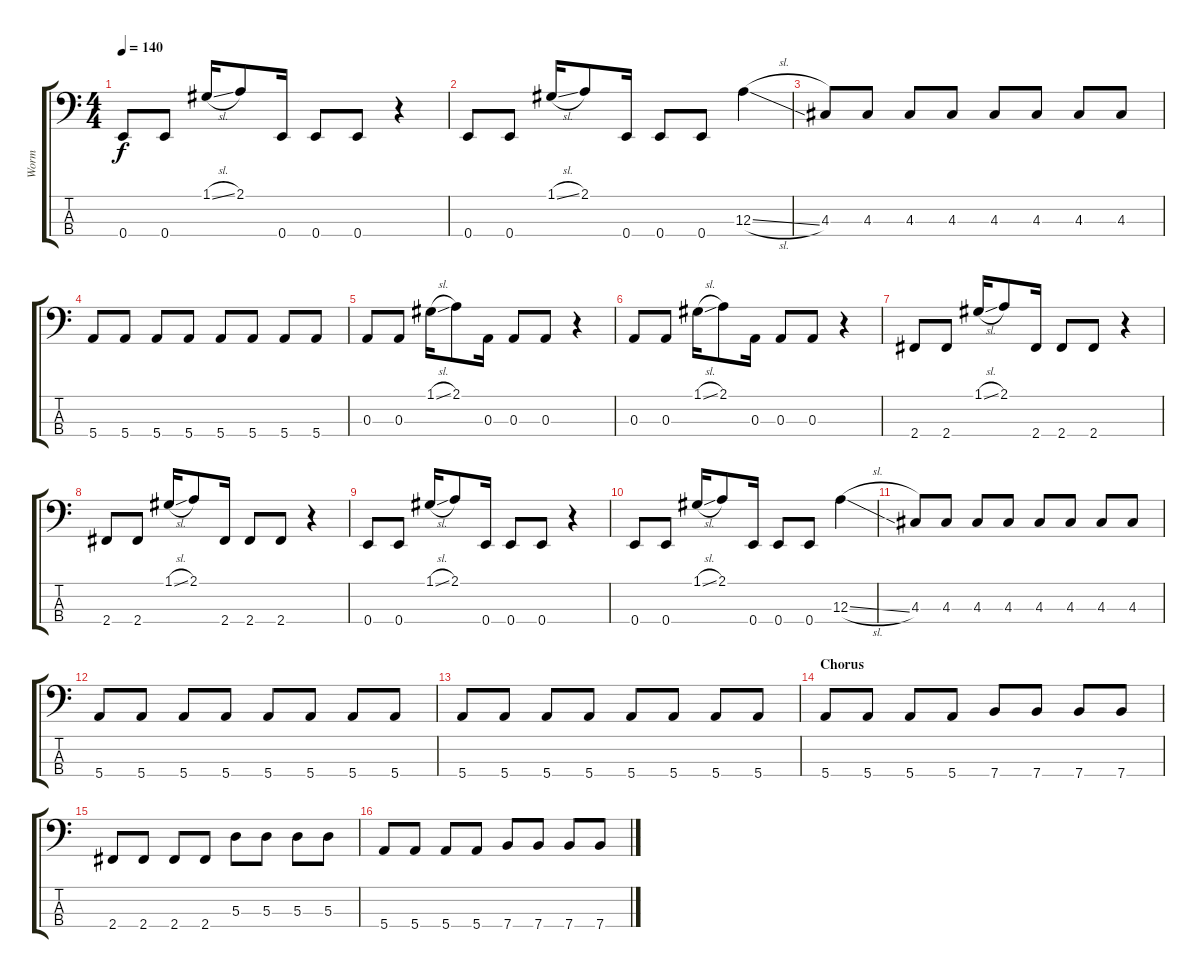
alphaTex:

\track ("Worm" "Worm") {instrument electricbasspick}
\staff {score tabs}
\tuning (G2 D2 A1 E1) {hide}
\ts (4 4)
\tempo 140
\clef f4
\ks c
0.4.8{dy f} 0.4.8 1.1{sl}.16 2.1.8 0.4.16 0.4.8 0.4.8 r.4 |
0.4.8 0.4.8 1.1{sl}.16 2.1.8 0.4.16 0.4.8 0.4.8 12.3{sl}.4 |
4.3.8 4.3.8 4.3.8 4.3.8 4.3.8 4.3.8 4.3.8 4.3.8 |
5.4.8 5.4.8 5.4.8 5.4.8 5.4.8 5.4.8 5.4.8 5.4.8 |
0.3.8 0.3.8 1.1{sl}.16 2.1.8 0.3.16 0.3.8 0.3.8 r.4 |
0.3.8 0.3.8 1.1{sl}.16 2.1.8 0.3.16 0.3.8 0.3.8 r.4 |
2.4.8 2.4.8 1.1{sl}.16 2.1.8 2.4.16 2.4.8 2.4.8 r.4 |
2.4.8 2.4.8 1.1{sl}.16 2.1.8 2.4.16 2.4.8 2.4.8 r.4 |
0.4.8 0.4.8 1.1{sl}.16 2.1.8 0.4.16 0.4.8 0.4.8 r.4 |
0.4.8 0.4.8 1.1{sl}.16 2.1.8 0.4.16 0.4.8 0.4.8 12.3{sl}.4 |
4.3.8 4.3.8 4.3.8 4.3.8 4.3.8 4.3.8 4.3.8 4.3.8 |
5.4.8 5.4.8 5.4.8 5.4.8 5.4.8 5.4.8 5.4.8 5.4.8 |
5.4.8 5.4.8 5.4.8 5.4.8 5.4.8 5.4.8 5.4.8 5.4.8 |
\section ("" "Chorus")
5.4.8 5.4.8 5.4.8 5.4.8 7.4.8 7.4.8 7.4.8 7.4.8 |
2.4.8 2.4.8 2.4.8 2.4.8 5.3.8 5.3.8 5.3.8 5.3.8 |
5.4.8 5.4.8 5.4.8 5.4.8 7.4.8 7.4.8 7.4.8 7.4.8
